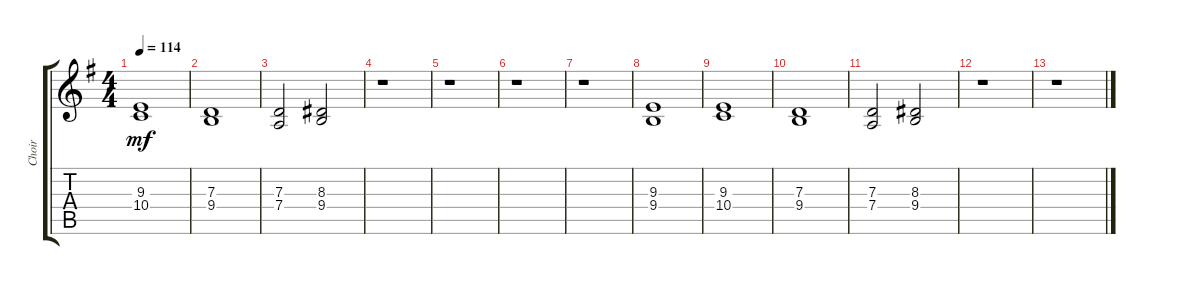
\track ("Choir" "Choir") {instrument choiraahs}
\staff {score tabs}
\tuning (E4 B3 G3 D3 A2 E2) {hide}
\ts (4 4)
\tempo 114
\clef g2
\ks eminor
(9.3 10.4).1{dy mf} |
(7.3 9.4).1 |
(7.3 7.4).2 (8.3 9.4).2 |
r.1 |
r.1 |
r.1 |
r.1 |
(9.3 9.4).1 |
(9.3 10.4).1 |
(7.3 9.4).1 |
(7.3 7.4).2 (8.3 9.4).2 |
r.1 |
r.1
